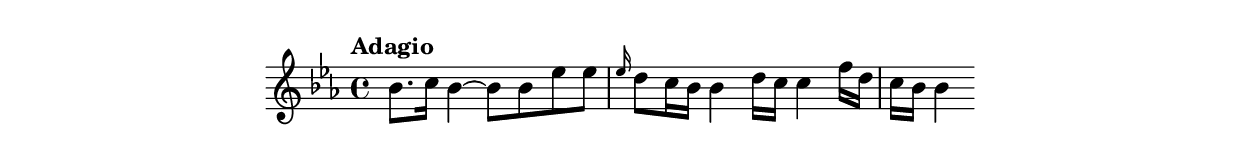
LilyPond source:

\version "2.15.32"
\include "indice.ily"
\new Staff \relative f {
  \time 4/4
  \key es \major
  \clef treble
  \tempo "Adagio"
  bes'8. c16 bes4~ bes8 bes es es
  \grace es16 d8 c16 bes bes4 d16 c c4 f16 d
  c16 bes bes4
}